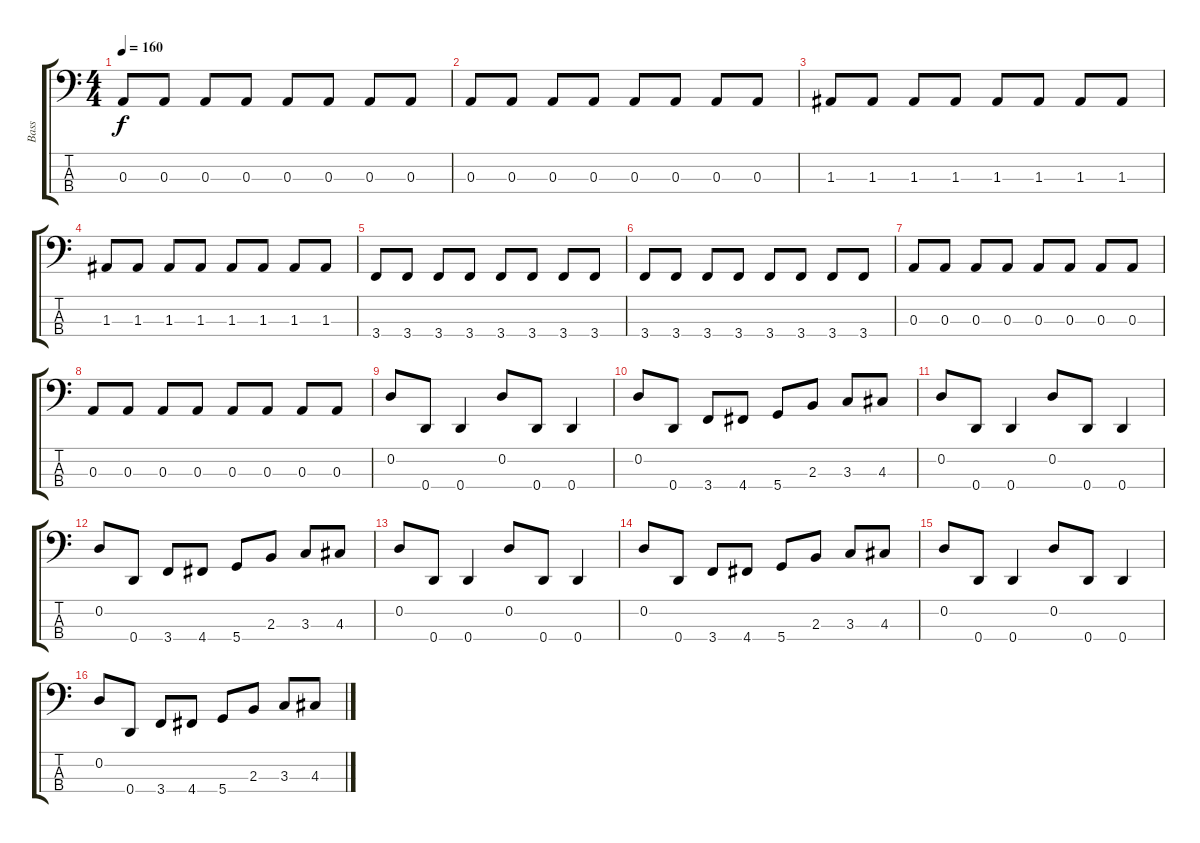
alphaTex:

\track ("Bass" "Bass") {instrument electricbassfinger}
\staff {score tabs}
\tuning (G2 D2 A1 D1) {hide}
\ts (4 4)
\tempo 160
\clef f4
\ks c
0.3.8{dy f} 0.3.8 0.3.8 0.3.8 0.3.8 0.3.8 0.3.8 0.3.8 |
0.3.8 0.3.8 0.3.8 0.3.8 0.3.8 0.3.8 0.3.8 0.3.8 |
1.3.8 1.3.8 1.3.8 1.3.8 1.3.8 1.3.8 1.3.8 1.3.8 |
1.3.8 1.3.8 1.3.8 1.3.8 1.3.8 1.3.8 1.3.8 1.3.8 |
3.4.8 3.4.8 3.4.8 3.4.8 3.4.8 3.4.8 3.4.8 3.4.8 |
3.4.8 3.4.8 3.4.8 3.4.8 3.4.8 3.4.8 3.4.8 3.4.8 |
0.3.8 0.3.8 0.3.8 0.3.8 0.3.8 0.3.8 0.3.8 0.3.8 |
0.3.8 0.3.8 0.3.8 0.3.8 0.3.8 0.3.8 0.3.8 0.3.8 |
0.2.8 0.4.8 0.4.4 0.2.8 0.4.8 0.4.4 |
0.2.8 0.4.8 3.4.8 4.4.8 5.4.8 2.3.8 3.3.8 4.3.8 |
0.2.8 0.4.8 0.4.4 0.2.8 0.4.8 0.4.4 |
0.2.8 0.4.8 3.4.8 4.4.8 5.4.8 2.3.8 3.3.8 4.3.8 |
0.2.8 0.4.8 0.4.4 0.2.8 0.4.8 0.4.4 |
0.2.8 0.4.8 3.4.8 4.4.8 5.4.8 2.3.8 3.3.8 4.3.8 |
0.2.8 0.4.8 0.4.4 0.2.8 0.4.8 0.4.4 |
0.2.8 0.4.8 3.4.8 4.4.8 5.4.8 2.3.8 3.3.8 4.3.8
